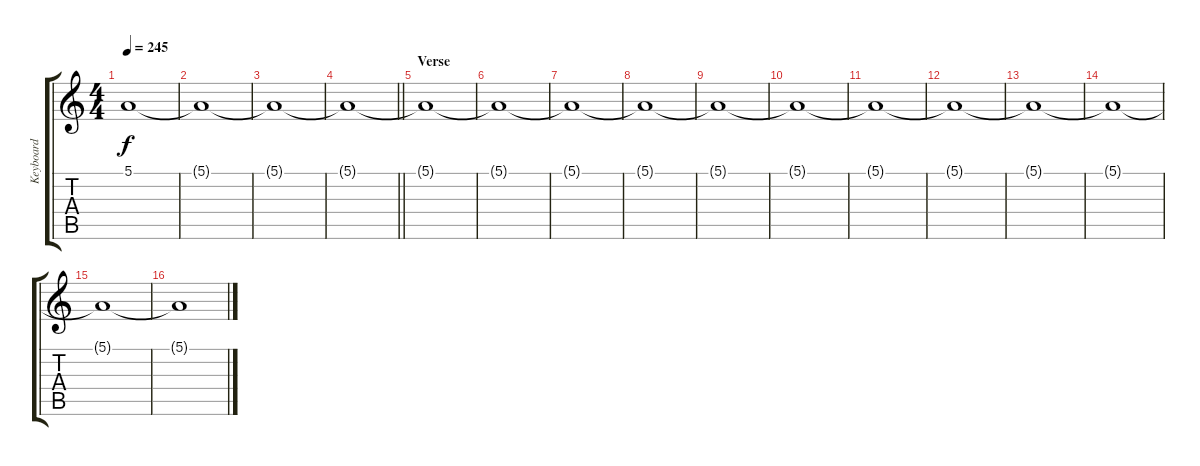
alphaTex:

\track ("Keyboard" "Keyboard") {instrument tremolostrings}
\staff {score tabs}
\tuning (E4 B3 G3 D3 A2 E2) {hide}
\ts (4 4)
\tempo 245
\clef g2
\ks c
5.1{t}.1{dy f} |
5.1{t}.1 |
5.1{t}.1 |
\barLineRight lightlight
5.1{t}.1 |
\section ("" "Verse")
5.1{t}.1 |
5.1{t}.1 |
5.1{t}.1 |
5.1{t}.1 |
5.1{t}.1 |
5.1{t}.1 |
5.1{t}.1 |
5.1{t}.1 |
5.1{t}.1 |
5.1{t}.1 |
5.1{t}.1 |
5.1{t}.1
